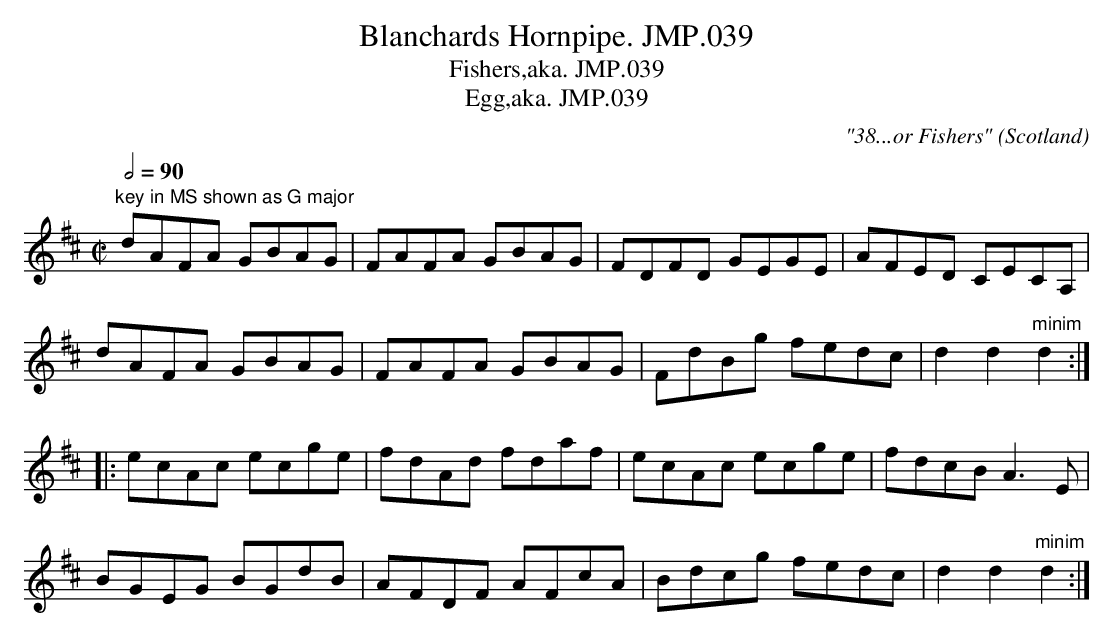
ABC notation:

X:1
T:Blanchards Hornpipe. JMP.039
T:Fishers,aka. JMP.039
T:Egg,aka. JMP.039
C:"38...or Fishers"
L:1/8
M:C|
O:Scotland
Q:1/2=90
K:D major
"key in MS shown as G major"dAFA GBAG |\
FAFA GBAG | FDFD GEGE | AFED CECA, |!
dAFA GBAG |FAFA GBAG | FdBg fedc | d2d2"minim"d2 :|!
|:ecAc ecge | fdAd fdaf | ecAc ecge | fdcB A3 E |!
BGEG BGdB | AFDF AFcA | Bdcg fedc | d2d2"minim"d2 :|
